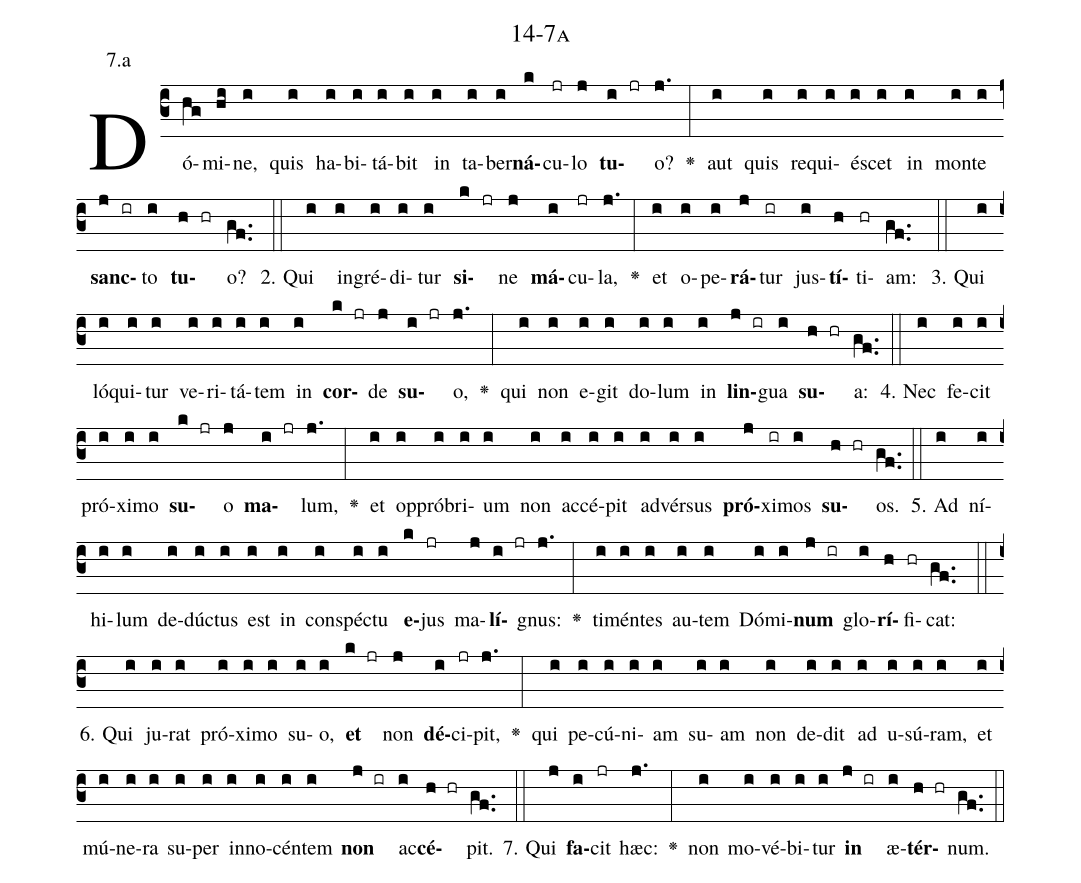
name: 14-7a;
annotation: 7.a;
%%
(c3)Dó(hg)mi(hi)ne,(i) quis(i) ha(i)bi(i)tá(i)bit(i) in(i) ta(i)ber(i)<b>ná</b>(k)cu(jr)lo(j) <b>tu</b>(i jr)o?(j.) <v>\greheightstar</v>(:) aut(i) quis(i) re(i)qui(i)é(i)scet(i) in(i) mon(i)te(i) <b>sanc</b>(j ir)to(i) <b>tu</b>(h hr)o?(gf..) (::)
2. Qui(i) in(i)gré(i)di(i)tur(i) <b>si</b>(k jr)ne(j) <b>má</b>(i)cu(jr)la,(j.) <v>\greheightstar</v>(:) et(i) o(i)pe(i)<b>rá</b>(j)tur(ir) jus(i)<b>tí</b>(h)ti(hr)am:(gf..) (::)
3. Qui(i) ló(i)qui(i)tur(i) ve(i)ri(i)tá(i)tem(i) in(i) <b>cor</b>(k jr)de(j) <b>su</b>(i jr)o,(j.) <v>\greheightstar</v>(:) qui(i) non(i) e(i)git(i) do(i)lum(i) in(i) <b>lin</b>(j ir)gua(i) <b>su</b>(h hr)a:(gf..) (::)
4. Nec(i) fe(i)cit(i) pró(i)xi(i)mo(i) <b>su</b>(k jr)o(j) <b>ma</b>(i jr)lum,(j.) <v>\greheightstar</v>(:) et(i) op(i)pró(i)bri(i)um(i) non(i) ac(i)cé(i)pit(i) ad(i)vér(i)sus(i) <b>pró</b>(j)xi(ir)mos(i) <b>su</b>(h hr)os.(gf..) (::)
5. Ad(i) ní(i)hi(i)lum(i) de(i)dúc(i)tus(i) est(i) in(i) con(i)spéc(i)tu(i) <b>e</b>(k)jus(jr) ma(j)<b>lí</b>(i jr)gnus:(j.) <v>\greheightstar</v>(:) ti(i)mén(i)tes(i) au(i)tem(i) Dó(i)mi(i)<b>num</b>(j ir) glo(i)<b>rí</b>(h)fi(hr)cat:(gf..) (::)
6. Qui(i) ju(i)rat(i) pró(i)xi(i)mo(i) su(i)o,(i) <b>et</b>(k jr) non(j) <b>dé</b>(i)ci(jr)pit,(j.) <v>\greheightstar</v>(:) qui(i) pe(i)cú(i)ni(i)am(i) su(i)am(i) non(i) de(i)dit(i) ad(i) u(i)sú(i)ram,(i) et(i) mú(i)ne(i)ra(i) su(i)per(i) in(i)no(i)cén(i)tem(i) <b>non</b>(j ir) ac(i)<b>cé</b>(h hr)pit.(gf..) (::)
7. Qui(j) <b>fa</b>(i)cit(jr) hæc:(j.) <v>\greheightstar</v>(:) non(i) mo(i)vé(i)bi(i)tur(i) <b>in</b>(j ir) æ(i)<b>tér</b>(h hr)num.(gf..) (::)
